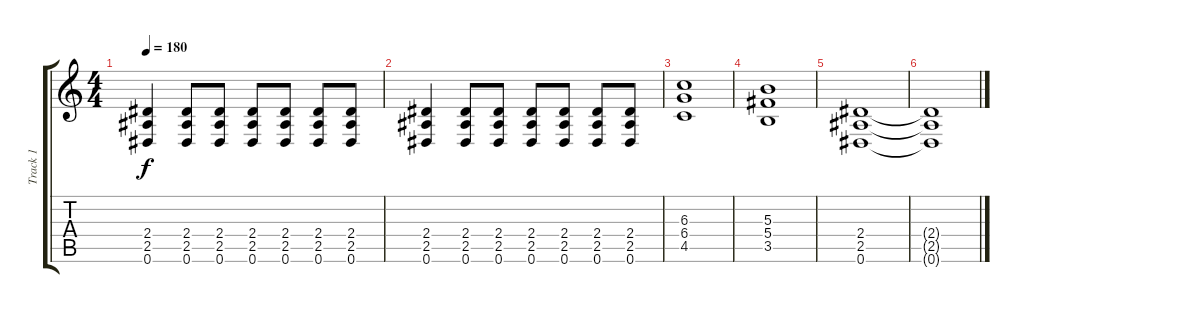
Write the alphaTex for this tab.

\track ("Track 1" "Track 1") {instrument overdrivenguitar}
\staff {score tabs}
\tuning (Eb4 Bb3 Gb3 Db3 Ab2 Eb2) {hide}
\ts (4 4)
\tempo 180
\clef g2
\ks c
(2.4 2.5 0.6).4{dy f} (2.4 2.5 0.6).8 (2.4 2.5 0.6).8 (2.4 2.5 0.6).8 (2.4 2.5 0.6).8 (2.4 2.5 0.6).8 (2.4 2.5 0.6).8 |
(2.4 2.5 0.6).4 (2.4 2.5 0.6).8 (2.4 2.5 0.6).8 (2.4 2.5 0.6).8 (2.4 2.5 0.6).8 (2.4 2.5 0.6).8 (2.4 2.5 0.6).8 |
(6.3 6.4 4.5).1 |
(5.3 5.4 3.5).1 |
(2.4 2.5 0.6).1 |
(2.4{t} 2.5{t} 0.6{t}).1
